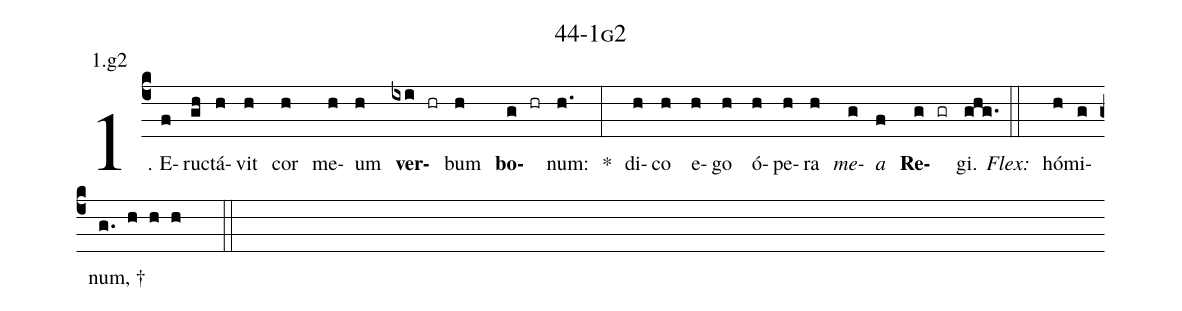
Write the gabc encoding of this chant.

name: 44-1g2;
annotation: 1.g2;
%%
(c4)1. E(f)ruc(gh)tá(h)vit(h) cor(h) me(h)um(h) <b>ver</b>(ixi hr)bum(h) <b>bo</b>(g hr)num:(h.) *(:) di(h)co(h) e(h)go(h) ó(h)pe(h)ra(h) <i>me</i>(g)<i>a</i>(f) <b>Re</b>(g gr)gi.(ghg.) (::)
<i>Flex:</i>()  hó(h)mi(g)num, †(g. h h h  ::)
